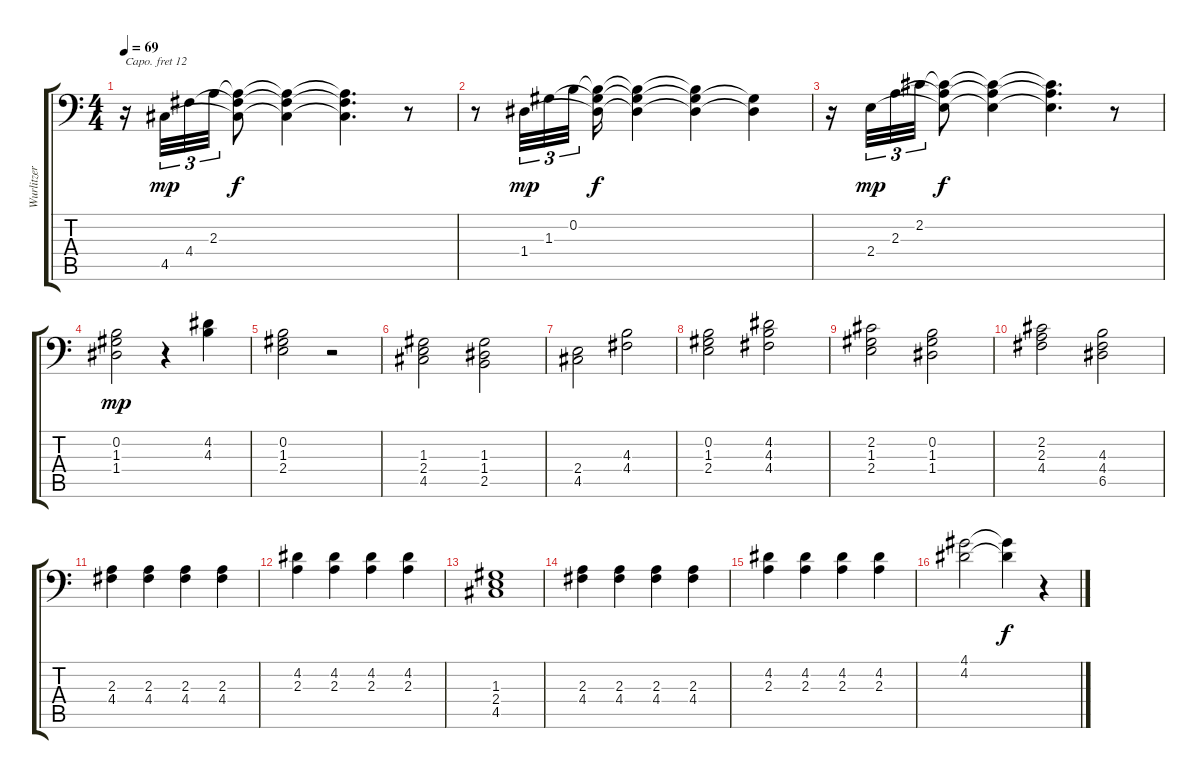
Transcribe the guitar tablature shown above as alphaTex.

\track ("Wurlitzer" "Wurlitzer") {instrument electricpiano1}
\staff {score tabs}
\capo 12
\tuning (E3 B2 G2 D2 A1 E1) {hide}
\ts (4 4)
\tempo 69
\clef f4
\ks c
r.16{dy mp instrument electricpiano1} 4.5.32{tu (3 2)} 4.4.32{tu (3 2)} 2.3.32{tu (3 2)} (2.3{t} 4.4{t} 4.5{t}).8{dy f} (2.3{t} 4.4{t} 4.5{t}).4 (2.3{t} 4.4{t} 4.5{t}).4{d} r.8 |
r.8 1.4.32{tu (3 2) dy mp} 1.3.32{tu (3 2)} 0.2.32{tu (3 2)} (0.2{t} 1.3{t} 1.4{t}).16{dy f} (0.2{t} 1.3{t} 1.4{t}).4 (0.2{t} 1.3{t} 1.4{t}).4 (1.3{t} 1.4{t}).4 |
r.16 2.4.32{tu (3 2) dy mp} 2.3.32{tu (3 2)} 2.2.32{tu (3 2)} (2.2{t} 2.3{t} 2.4{t}).8{dy f} (2.2{t} 2.3{t} 2.4{t}).4 (2.2{t} 2.3{t} 2.4{t}).4{d} r.8 |
(0.2 1.3 1.4).2{dy mp} r.4 (4.2 4.3).4 |
(0.2 1.3 2.4).2 r.2 |
(1.3 2.4 4.5).2 (1.3 1.4 2.5).2 |
(2.4 4.5).2 (4.3 4.4).2 |
(0.2 1.3 2.4).2 (4.2 4.3 4.4).2 |
(2.2 1.3 2.4).2 (0.2 1.3 1.4).2 |
(2.2 2.3 4.4).2 (4.3 4.4 6.5).2 |
(2.3 4.4).4 (2.3 4.4).4 (2.3 4.4).4 (2.3 4.4).4 |
(4.2 2.3).4 (4.2 2.3).4 (4.2 2.3).4 (4.2 2.3).4 |
(1.3 2.4 4.5).1 |
(2.3 4.4).4 (2.3 4.4).4 (2.3 4.4).4 (2.3 4.4).4 |
(4.2 2.3).4 (4.2 2.3).4 (4.2 2.3).4 (4.2 2.3).4 |
(4.1 4.2).2 (4.1{t} 4.2{t}).4{dy f} r.4
